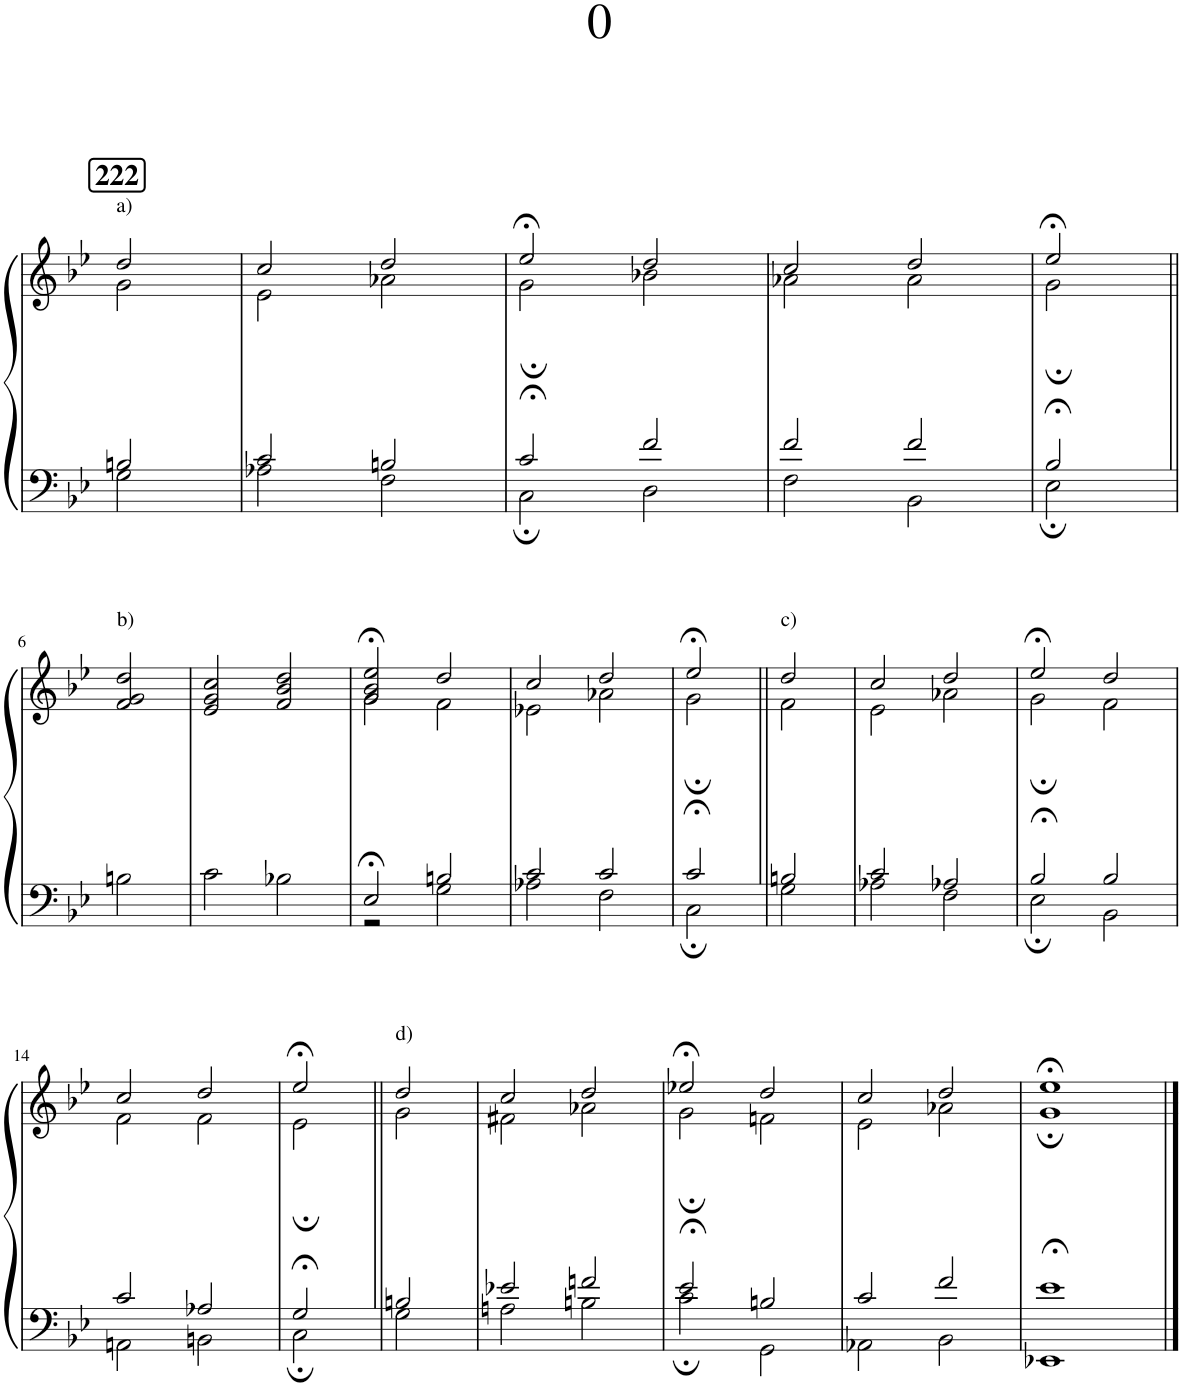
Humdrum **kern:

**kern	**kern
*part1	*part1
*staff2	*staff1
*I"Piano	*
*I'Pno.	*
*clefF4	*clefG2
*k[b-e-]	*k[b-e-]
*M2/4	*M2/4
!!LO:REH:place=s1:a:B:cj:fs=14:t=222
=1	=1
*^	*^
!	!	!LO:TX:a:t=a)	!
2Bn/	2G\	2dd/	2g\
=2	=2	=2	=2
*M4/4	*	*M4/4	*
2c/	2A-X\	2cc/	2e-\
2Bn/	2F\	2dd/	2a-X\
=3	=3	=3	=3
2c;</	2C;\	2ee-;</	2g;\
2f/	2D\	2dd/	2b-X\
=4	=4	=4	=4
2f/	2F\	2cc/	2a-X\
2f/	2BB-\	2dd/	2a-\
=5	=5	=5	=5
*M2/4	*	*M2/4	*
2B-;</	2E-;\	2ee-;</	2g;\
*v	*v	*	*
*	*v	*v
!!LO:LB:g=z
=6||	=6||
*M2/4	*M2/4
*^	*^
!	!	!LO:TX:a:t=b)	!
*v	*v	*	*
*	*v	*v
2Bn\	2f/ 2g/ 2dd/
=7	=7
*M4/4	*M4/4
2c\	2e-/ 2g/ 2cc/
2B-X\	2f/ 2b-/ 2dd/
=8	=8
*^	*^
2E-;</	2r	2g/;< 2b-/;< 2ee-/;<	2g\
2Bn/	2G\	2dd/	2f\
=9	=9	=9	=9
2c/	2A-X\	2cc/	2e-X\
2c/	2F\	2dd/	2a-X\
=10	=10	=10	=10
*M2/4	*	*M2/4	*
2c;</	2C;\	2ee-;</	2g;\
=11||	=11||	=11||	=11||
*M2/4	*	*M2/4	*
!	!	!LO:TX:a:t=c)	!
2Bn/	2G\	2dd/	2f\
=12	=12	=12	=12
*M4/4	*	*M4/4	*
2c/	2A-X\	2cc/	2e-\
2A-X/	2F\	2dd/	2a-X\
=13	=13	=13	=13
2B-;</	2E-;\	2ee-;</	2g;\
2B-/	2BB-\	2dd/	2f\
!!LO:LB:g=z	!!
=14	=14	=14	=14
2c/	2AAn\	2cc/	2f\
2A-X/	2BBn\	2dd/	2f\
=15	=15	=15	=15
*M2/4	*	*M2/4	*
2G;</	2C;\	2ee-;</	2e-;\
=16||	=16||	=16||	=16||
!	!	!LO:TX:a:t=d)	!
2Bn/	2G\	2dd/	2g\
=17	=17	=17	=17
*M4/4	*	*M4/4	*
2e-X/	2An\	2cc/	2f#X\
2fn/	2Bn\	2dd/	2a-X\
=18	=18	=18	=18
2e-;</	2c;\	2ee-X;</	2g;\
2GG\	2Bn/	2dd/	2fn\
=19	=19	=19	=19
2AA-X\	2c/	2cc/	2e-\
2BB-\	2f/	2dd/	2a-X\
=20	=20	=20	=20
1EE-X;<	1e-	1ee-;<	1g;
*v	*v	*	*
*	*v	*v
==	==
*-	*-
